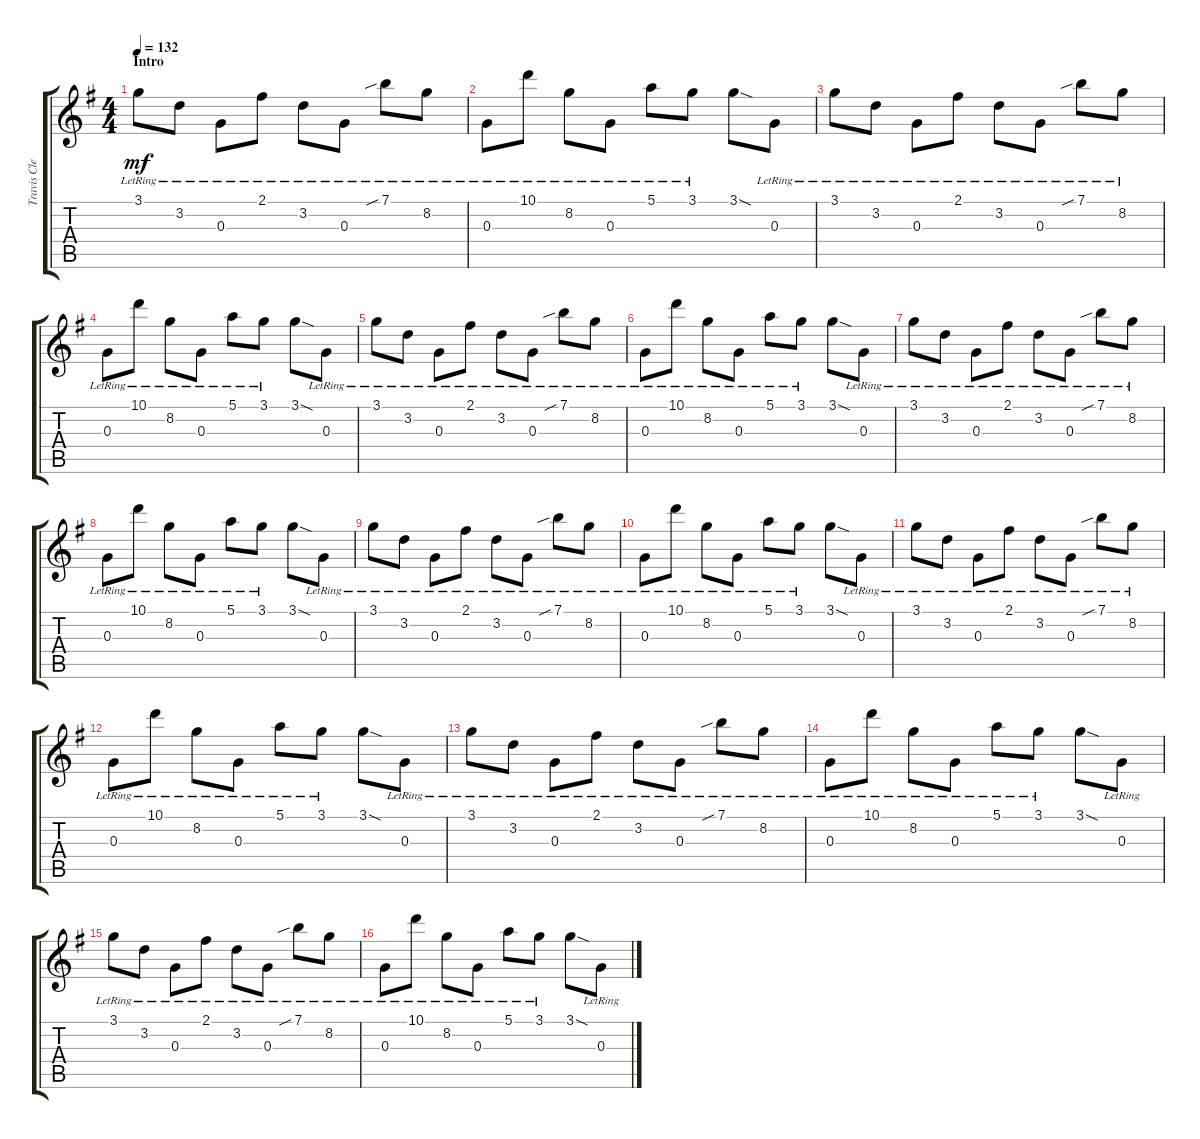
\track ("Travis Clean" "Travis Cle") {instrument electricguitarclean}
\staff {score tabs}
\tuning (E4 B3 G3 D3 A2 E2) {hide}
\ts (4 4)
\section ("" "Intro")
\tempo 132
\clef g2
\ks g
3.1{lr}.8{dy mf instrument electricguitarclean} 3.2{lr}.8 0.3{lr}.8 2.1{lr}.8 3.2{lr}.8 0.3{lr}.8 7.1{sib lr}.8 8.2{lr}.8 |
0.3{lr}.8 10.1{lr}.8 8.2{lr}.8 0.3{lr}.8 5.1{lr}.8 3.1{lr}.8 3.1{sod}.8 0.3{lr}.8 |
3.1{lr}.8 3.2{lr}.8 0.3{lr}.8 2.1{lr}.8 3.2{lr}.8 0.3{lr}.8 7.1{sib lr}.8 8.2{lr}.8 |
0.3{lr}.8 10.1{lr}.8 8.2{lr}.8 0.3{lr}.8 5.1{lr}.8 3.1{lr}.8 3.1{sod}.8 0.3{lr}.8 |
3.1{lr}.8 3.2{lr}.8 0.3{lr}.8 2.1{lr}.8 3.2{lr}.8 0.3{lr}.8 7.1{sib lr}.8 8.2{lr}.8 |
0.3{lr}.8 10.1{lr}.8 8.2{lr}.8 0.3{lr}.8 5.1{lr}.8 3.1{lr}.8 3.1{sod}.8 0.3{lr}.8 |
3.1{lr}.8 3.2{lr}.8 0.3{lr}.8 2.1{lr}.8 3.2{lr}.8 0.3{lr}.8 7.1{sib lr}.8 8.2{lr}.8 |
0.3{lr}.8 10.1{lr}.8 8.2{lr}.8 0.3{lr}.8 5.1{lr}.8 3.1{lr}.8 3.1{sod}.8 0.3{lr}.8 |
3.1{lr}.8 3.2{lr}.8 0.3{lr}.8 2.1{lr}.8 3.2{lr}.8 0.3{lr}.8 7.1{sib lr}.8 8.2{lr}.8 |
0.3{lr}.8 10.1{lr}.8 8.2{lr}.8 0.3{lr}.8 5.1{lr}.8 3.1{lr}.8 3.1{sod}.8 0.3{lr}.8 |
3.1{lr}.8 3.2{lr}.8 0.3{lr}.8 2.1{lr}.8 3.2{lr}.8 0.3{lr}.8 7.1{sib lr}.8 8.2{lr}.8 |
0.3{lr}.8 10.1{lr}.8 8.2{lr}.8 0.3{lr}.8 5.1{lr}.8 3.1{lr}.8 3.1{sod}.8 0.3{lr}.8 |
3.1{lr}.8 3.2{lr}.8 0.3{lr}.8 2.1{lr}.8 3.2{lr}.8 0.3{lr}.8 7.1{sib lr}.8 8.2{lr}.8 |
0.3{lr}.8 10.1{lr}.8 8.2{lr}.8 0.3{lr}.8 5.1{lr}.8 3.1{lr}.8 3.1{sod}.8 0.3{lr}.8 |
3.1{lr}.8 3.2{lr}.8 0.3{lr}.8 2.1{lr}.8 3.2{lr}.8 0.3{lr}.8 7.1{sib lr}.8 8.2{lr}.8 |
0.3{lr}.8 10.1{lr}.8 8.2{lr}.8 0.3{lr}.8 5.1{lr}.8 3.1{lr}.8 3.1{sod}.8 0.3{lr}.8
